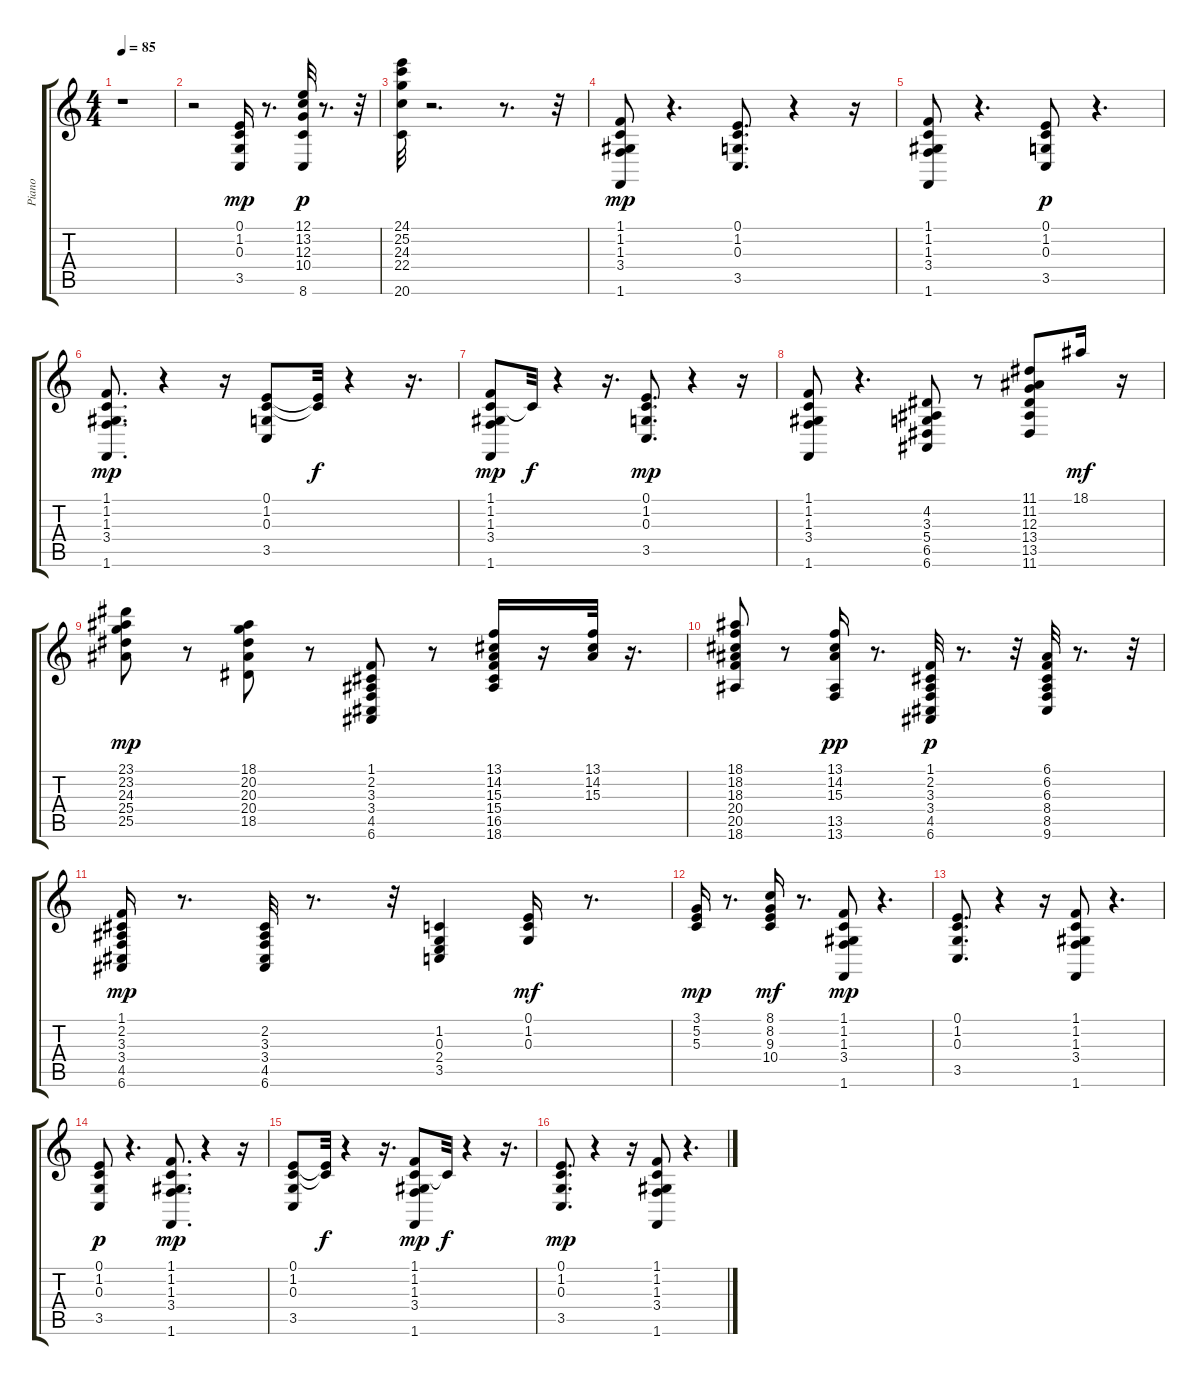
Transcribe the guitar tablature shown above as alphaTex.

\track ("Piano" "Piano") {instrument electricgrandpiano}
\staff {score tabs}
\tuning (E4 B3 G3 D3 A2 E2) {hide}
\ts (4 4)
\tempo 85
\clef g2
\ks c
r.1{dy mp} |
r.2 (0.1 1.2 0.3 3.5).16 r.8{d} (12.1 13.2 12.3 10.4 8.6).32{dy p} r.8{d} r.32 |
(24.1 25.2 24.3 22.4 20.6).32 r.2{d} r.8{d} r.32 |
(1.1 1.2 1.3 3.4 1.6).8{dy mp} r.4{d} (0.1 1.2 0.3 3.5).8{d} r.4 r.16 |
(1.1 1.2 1.3 3.4 1.6).8 r.4{d} (0.1 1.2 0.3 3.5).8{dy p} r.4{d} |
(1.1 1.2 1.3 3.4 1.6).8{d dy mp} r.4 r.16 (0.1 1.2 0.3 3.5).8 (0.1{t} 1.2{t}).32{dy f} r.4 r.16{d} |
(1.1 1.2 1.3 3.4 1.6).8{dy mp} 1.2{t}.32{dy f} r.4 r.16{d} (0.1 1.2 0.3 3.5).8{d dy mp} r.4 r.16 |
(1.1 1.2 1.3 3.4 1.6).8 r.4{d} (4.2 3.3 5.4 6.5 6.6).8 r.8 (11.1 11.2 12.3 13.4 13.5 11.6).8 18.1.16{dy mf} r.16 |
(23.1 23.2 24.3 25.4 25.5).8{dy mp} r.8 (18.1 20.2 20.3 20.4 18.5).8 r.8 (1.1 2.2 3.3 3.4 4.5 6.6).8 r.8 (13.1 14.2 15.3 15.4 16.5 18.6).16 r.16 (13.1 14.2 15.3).32 r.16{d} |
(18.1 18.2 18.3 20.4 20.5 18.6).8 r.8 (13.1 14.2 15.3 13.5 13.6).16{dy pp} r.8{d} (1.1 2.2 3.3 3.4 4.5 6.6).32{dy p} r.8{d} r.32 (6.1 6.2 6.3 8.4 8.5 9.6).32 r.8{d} r.32 |
(1.1 2.2 3.3 3.4 4.5 6.6).16{dy mp} r.8{d} (2.2 3.3 3.4 4.5 6.6).32 r.8{d} r.32 (1.2 0.3 2.4 3.5).4 (0.1 1.2 0.3).16{dy mf} r.8{d} |
(3.1 5.2 5.3).16{dy mp} r.8{d} (8.1 8.2 9.3 10.4).16{dy mf} r.8{d} (1.1 1.2 1.3 3.4 1.6).8{dy mp} r.4{d} |
(0.1 1.2 0.3 3.5).8{d} r.4 r.16 (1.1 1.2 1.3 3.4 1.6).8 r.4{d} |
(0.1 1.2 0.3 3.5).8{dy p} r.4{d} (1.1 1.2 1.3 3.4 1.6).8{d dy mp} r.4 r.16 |
(0.1 1.2 0.3 3.5).8 (0.1{t} 1.2{t}).32{dy f} r.4 r.16{d} (1.1 1.2 1.3 3.4 1.6).8{dy mp} 1.2{t}.32{dy f} r.4 r.16{d} |
(0.1 1.2 0.3 3.5).8{d dy mp} r.4 r.16 (1.1 1.2 1.3 3.4 1.6).8 r.4{d}
